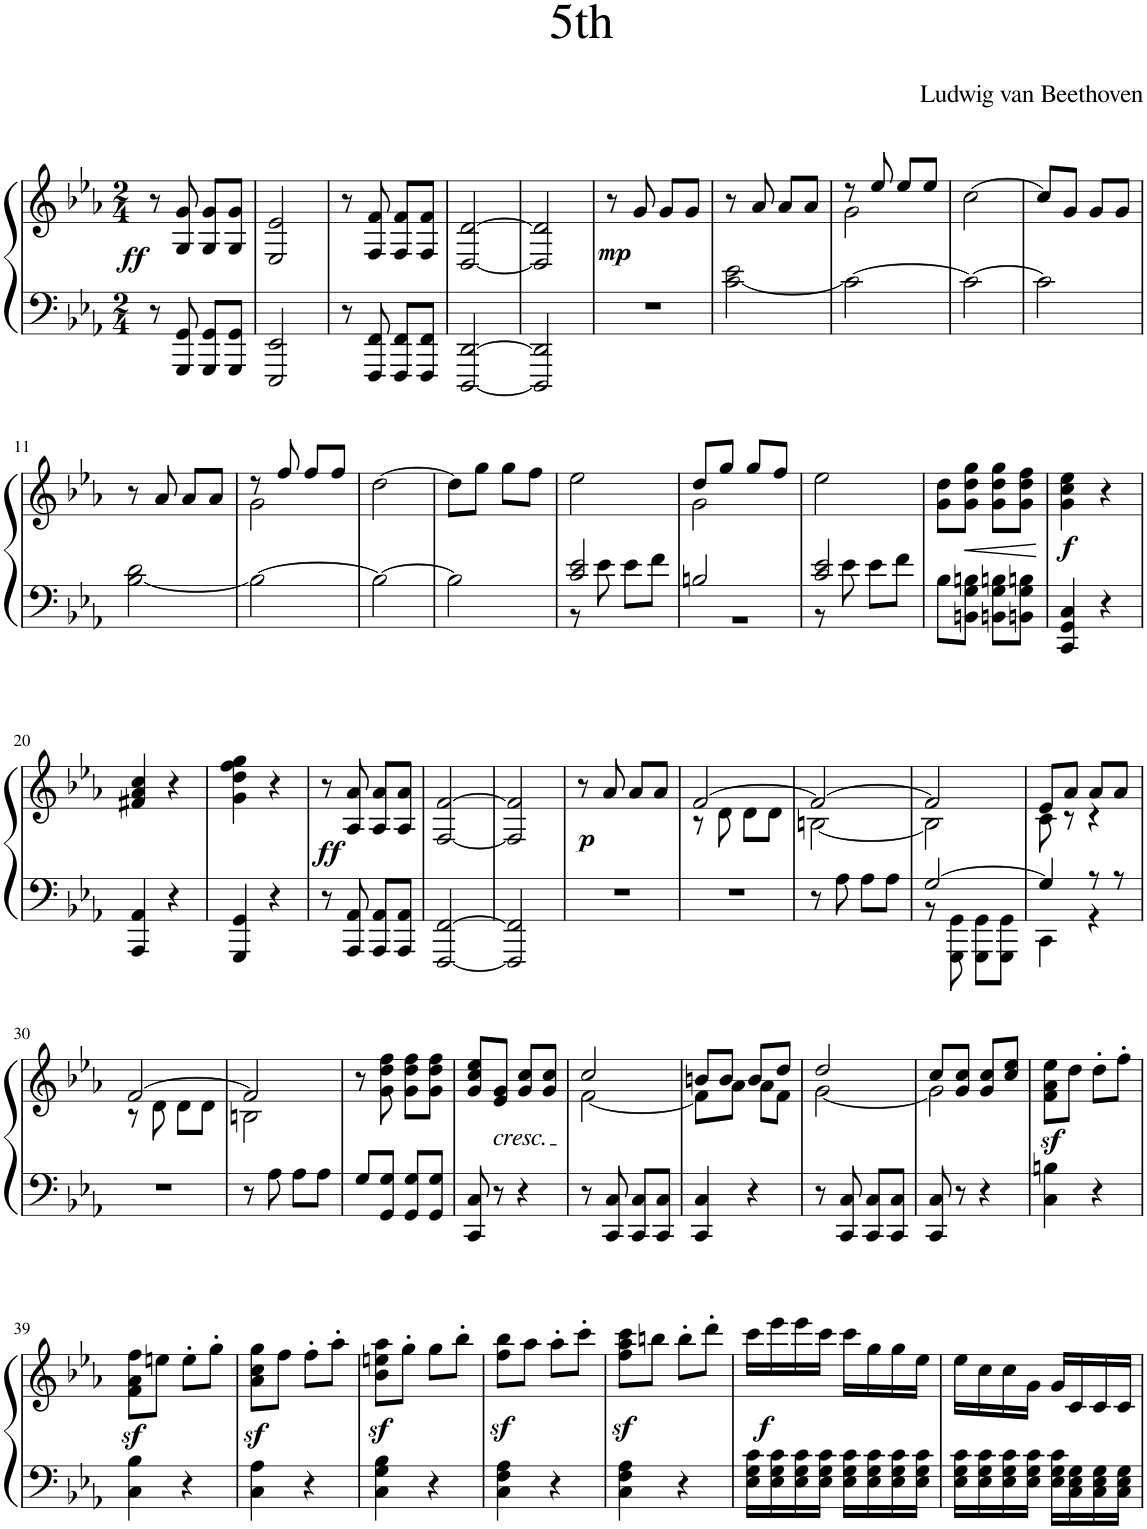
**kern	**kern	**dynam
*part1	*part1	*part1
*staff2	*staff1	*staff1/2
*I"Grand Piano	*	*
*I'Pno.	*	*
*clefF4	*clefG2	*
*k[b-e-a-]	*k[b-e-a-]	*
*M2/4	*M2/4	*
=1	=1	=1
!	!	!LO:DY:b
8r	8r	ff
8GGG/ 8GG/	8G/ 8g/	.
8GGG/ 8GG/L	8G/ 8g/L	.
8GGG/ 8GG/J	8G/ 8g/J	.
=2	=2	=2
2EEE-/ 2EE-/	2E-/ 2e-/	.
=3	=3	=3
8r	8r	.
8FFF/ 8FF/	8F/ 8f/	.
8FFF/ 8FF/L	8F/ 8f/L	.
8FFF/ 8FF/J	8F/ 8f/J	.
=4	=4	=4
[2DDD/ [2DD/	[2D/ [2d/	.
=5	=5	=5
2DDD/] 2DD/]	2D/] 2d/]	.
=6	=6	=6
!	!	!LO:DY:b
2r	8r	mp
.	8g/	.
.	8g/L	.
.	8g/J	.
=7	=7	=7
[2c\ 2e-\	8r	.
.	8a-/	.
.	8a-/L	.
.	8a-/J	.
=8	=8	=8
*	*^	*
2c\_	8r	2g\	.
.	8ee-/	.	.
.	8ee-/L	.	.
.	8ee-/J	.	.
*	*v	*v	*
=9	=9	=9
2c\_	[2cc\	.
=10	=10	=10
2c\]	8cc/L]	.
.	8g/J	.
.	8g/L	.
.	8g/J	.
!!LO:LB:g=z
=11	=11	=11
[2B-\ 2d\	8r	.
.	8a-/	.
.	8a-/L	.
.	8a-/J	.
=12	=12	=12
*	*^	*
2B-\_	8r	2g\	.
.	8ff/	.	.
.	8ff/L	.	.
.	8ff/J	.	.
*	*v	*v	*
=13	=13	=13
2B-\_	[2dd\	.
=14	=14	=14
2B-\]	8dd\L]	.
.	8gg\J	.
.	8gg\L	.
.	8ff\J	.
=15	=15	=15
*^	*	*
2c/ 2e-/	8r	2ee-\	.
.	8e-\	.	.
.	8e-\L	.	.
.	8f\J	.	.
=16	=16	=16	=16
*	*	*^	*
2Bn/	2r	2g\	8dd/L	.
.	.	.	8gg/J	.
.	.	.	8gg/L	.
.	.	.	8ff/J	.
*	*	*v	*v	*
=17	=17	=17	=17
2c/ 2e-/	8r	2ee-\	.
.	8e-\	.	.
.	8e-\L	.	.
.	8f\J	.	.
*v	*v	*	*
=18	=18	=18
8B-\L	8g\ 8dd\L	.
!	!	!LO:HP:b
8BBn\ 8G\ 8Bn\J	8g\ 8dd\ 8gg\J	<
8BBn\ 8G\ 8Bn\L	8g\ 8dd\ 8gg\L	.
8BBn\ 8G\ 8Bn\J	8g\ 8dd\ 8ff\J	.
.	.	[
=19	=19	=19
!	!	!LO:DY:b
4CC/ 4GG/ 4C/	4g\ 4cc\ 4ee-\	f
4r	4r	.
!!LO:LB:g=z
=20	=20	=20
4AAA-/ 4AA-/	4f#X/ 4a-/ 4cc/	.
4r	4r	.
=21	=21	=21
4GGG/ 4GG/	4g\ 4dd\ 4ff\ 4gg\	.
4r	4r	.
=22	=22	=22
8r	8r	.
!	!	!LO:DY:b
8AAA-/ 8AA-/	8A-/ 8a-/	ff
8AAA-/ 8AA-/L	8A-/ 8a-/L	.
8AAA-/ 8AA-/J	8A-/ 8a-/J	.
=23	=23	=23
[2FFF/ [2FF/	[2F/ [2f/	.
=24	=24	=24
2FFF/] 2FF/]	2F/] 2f/]	.
=25	=25	=25
!	!	!LO:DY:b
2r	8r	p
.	8a-/	.
.	8a-/L	.
.	8a-/J	.
=26	=26	=26
*	*^	*
2r	[2f/	8r	.
.	.	8d\	.
.	.	8d\L	.
.	.	8d\J	.
=27	=27	=27	=27
8r	2f/_	[2Bn\	.
8A-\	.	.	.
8A-\L	.	.	.
8A-\J	.	.	.
=28	=28	=28	=28
*^	*	*	*
[2G/	8r	2f/]	2B\]	.
.	8GGG\ 8GG\	.	.	.
.	8GGG\ 8GG\L	.	.	.
.	8GGG\ 8GG\J	.	.	.
=29	=29	=29	=29	=29
4G/]	4CC\	8e-/L	8c\	.
.	.	8a-/J	8r	.
8r	4r	8a-/L	4r	.
8r	.	8a-/J	.	.
*v	*v	*	*	*
!!LO:LB:g=z	!!
=30	=30	=30	=30
2r	[2f/	8r	.
.	.	8d\	.
.	.	8d\L	.
.	.	8d\J	.
=31	=31	=31	=31
8r	2f/]	2Bn\	.
8A-\	.	.	.
8A-\L	.	.	.
8A-\J	.	.	.
*	*v	*v	*
=32	=32	=32
8G/L	8r	.
8GG/ 8G/J	8g\ 8dd\ 8ff\	.
8GG/ 8G/L	8g\ 8dd\ 8ff\L	.
8GG/ 8G/J	8g\ 8dd\ 8ff\J	.
=33	=33	=33
8CC/ 8C/	8g/ 8cc/ 8ee-/L	.
!	!LO:TX:b:i:t=cresc.	!
8r	8e-/ 8g/J	.
4r	8g/ 8cc/L	.
.	8g/ 8cc/J	.
=34	=34	=34
*	*^	*
8r	2cc/	[2f\	.
8CC/ 8C/	.	.	.
8CC/ 8C/L	.	.	.
8CC/ 8C/J	.	.	.
=35	=35	=35	=35
4CC/ 4C/	8bn/L	8f\L]	.
.	8b/J	8a-\J	.
4r	8b/L	8a-\L	.
.	8dd/J	8f\J	.
=36	=36	=36	=36
8r	2dd/	[2g\	.
8CC/ 8C/	.	.	.
8CC/ 8C/L	.	.	.
8CC/ 8C/J	.	.	.
=37	=37	=37	=37
8CC/ 8C/	8cc/L	2g\]	.
8r	8g/ 8cc/J	.	.
4r	8g/ 8cc/L	.	.
.	8cc/ 8ee-/J	.	.
*	*v	*v	*
=38	=38	=38
4C\ 4Bn\	8f\z< 8a-\z< 8ee-\z<L	.
.	8dd\J	.
4r	8dd'\L	.
.	8ff'\J	.
!!LO:LB:g=z
=39	=39	=39
4C\ 4B-\	8f\z< 8a-\z< 8ff\z<L	.
.	8een\J	.
4r	8ee'\L	.
.	8gg'\J	.
=40	=40	=40
4C\ 4A-\	8a-\z< 8cc\z< 8gg\z<L	.
.	8ff\J	.
4r	8ff'\L	.
.	8aa-'\J	.
=41	=41	=41
4C\ 4G\ 4B-\	8b-\z< 8een\z< 8aa-\z<L	.
.	8gg'\J	.
4r	8gg\L	.
.	8bb-'\J	.
=42	=42	=42
4C\ 4F\ 4A-\	8ff\z< 8bb-\z<L	.
.	8aa-\J	.
4r	8aa-'\L	.
.	8ccc'\J	.
=43	=43	=43
4C\ 4F\ 4A-\	8ff\z< 8aa-\z< 8ccc\z<L	.
.	8bbn\J	.
4r	8bb'\L	.
.	8ddd'\J	.
=44	=44	=44
!	!	!LO:DY:b
16E-\ 16G\ 16c\LL	16ccc\LL	f
16E-\ 16G\ 16c\	16eee-\	.
16E-\ 16G\ 16c\	16eee-\	.
16E-\ 16G\ 16c\JJ	16ccc\JJ	.
16E-\ 16G\ 16c\LL	16ccc\LL	.
16E-\ 16G\ 16c\	16gg\	.
16E-\ 16G\ 16c\	16gg\	.
16E-\ 16G\ 16c\JJ	16ee-\JJ	.
=45	=45	=45
16E-\ 16G\ 16c\LL	16ee-\LL	.
16E-\ 16G\ 16c\	16cc\	.
16E-\ 16G\ 16c\	16cc\	.
16E-\ 16G\ 16c\JJ	16g\JJ	.
16E-\ 16G\ 16c\LL	16g/LL	.
16C\ 16E-\ 16G\	16c/	.
16C\ 16E-\ 16G\	16c/	.
16C\ 16E-\ 16G\JJ	16c/JJ	.
=	=	=
*-	*-	*-
